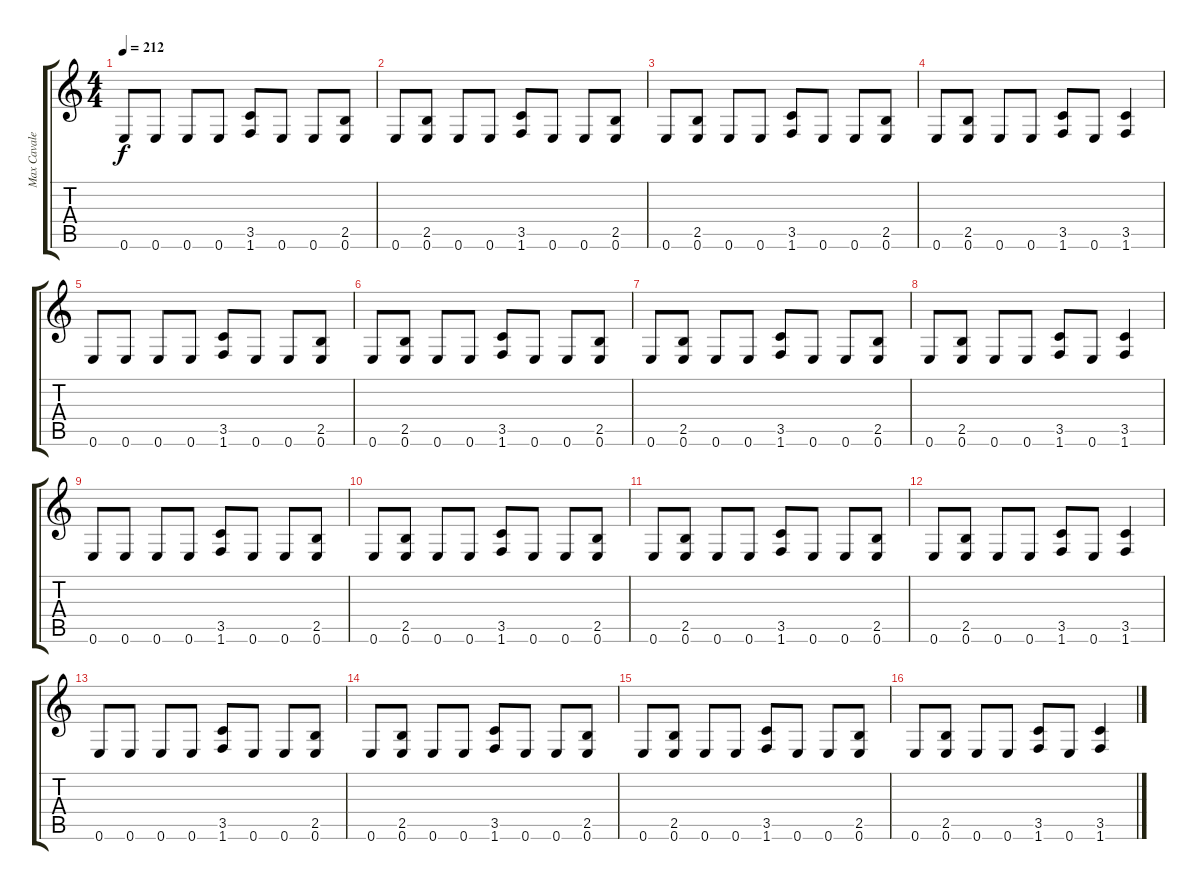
\track ("Max Cavalera" "Max Cavale") {instrument distortionguitar}
\staff {score tabs}
\tuning (E4 B3 G3 D3 A2 E2) {hide}
\ts (4 4)
\tempo 212
\clef g2
\ks c
0.6.8{dy f} 0.6.8 0.6.8 0.6.8 (3.5 1.6).8 0.6.8 0.6.8 (2.5 0.6).8 |
0.6.8 (2.5 0.6).8 0.6.8 0.6.8 (3.5 1.6).8 0.6.8 0.6.8 (2.5 0.6).8 |
0.6.8 (2.5 0.6).8 0.6.8 0.6.8 (3.5 1.6).8 0.6.8 0.6.8 (2.5 0.6).8 |
0.6.8 (2.5 0.6).8 0.6.8 0.6.8 (3.5 1.6).8 0.6.8 (3.5 1.6).4 |
0.6.8 0.6.8 0.6.8 0.6.8 (3.5 1.6).8 0.6.8 0.6.8 (2.5 0.6).8 |
0.6.8 (2.5 0.6).8 0.6.8 0.6.8 (3.5 1.6).8 0.6.8 0.6.8 (2.5 0.6).8 |
0.6.8 (2.5 0.6).8 0.6.8 0.6.8 (3.5 1.6).8 0.6.8 0.6.8 (2.5 0.6).8 |
0.6.8 (2.5 0.6).8 0.6.8 0.6.8 (3.5 1.6).8 0.6.8 (3.5 1.6).4 |
0.6.8 0.6.8 0.6.8 0.6.8 (3.5 1.6).8 0.6.8 0.6.8 (2.5 0.6).8 |
0.6.8 (2.5 0.6).8 0.6.8 0.6.8 (3.5 1.6).8 0.6.8 0.6.8 (2.5 0.6).8 |
0.6.8 (2.5 0.6).8 0.6.8 0.6.8 (3.5 1.6).8 0.6.8 0.6.8 (2.5 0.6).8 |
0.6.8 (2.5 0.6).8 0.6.8 0.6.8 (3.5 1.6).8 0.6.8 (3.5 1.6).4 |
0.6.8 0.6.8 0.6.8 0.6.8 (3.5 1.6).8 0.6.8 0.6.8 (2.5 0.6).8 |
0.6.8 (2.5 0.6).8 0.6.8 0.6.8 (3.5 1.6).8 0.6.8 0.6.8 (2.5 0.6).8 |
0.6.8 (2.5 0.6).8 0.6.8 0.6.8 (3.5 1.6).8 0.6.8 0.6.8 (2.5 0.6).8 |
0.6.8 (2.5 0.6).8 0.6.8 0.6.8 (3.5 1.6).8 0.6.8 (3.5 1.6).4
